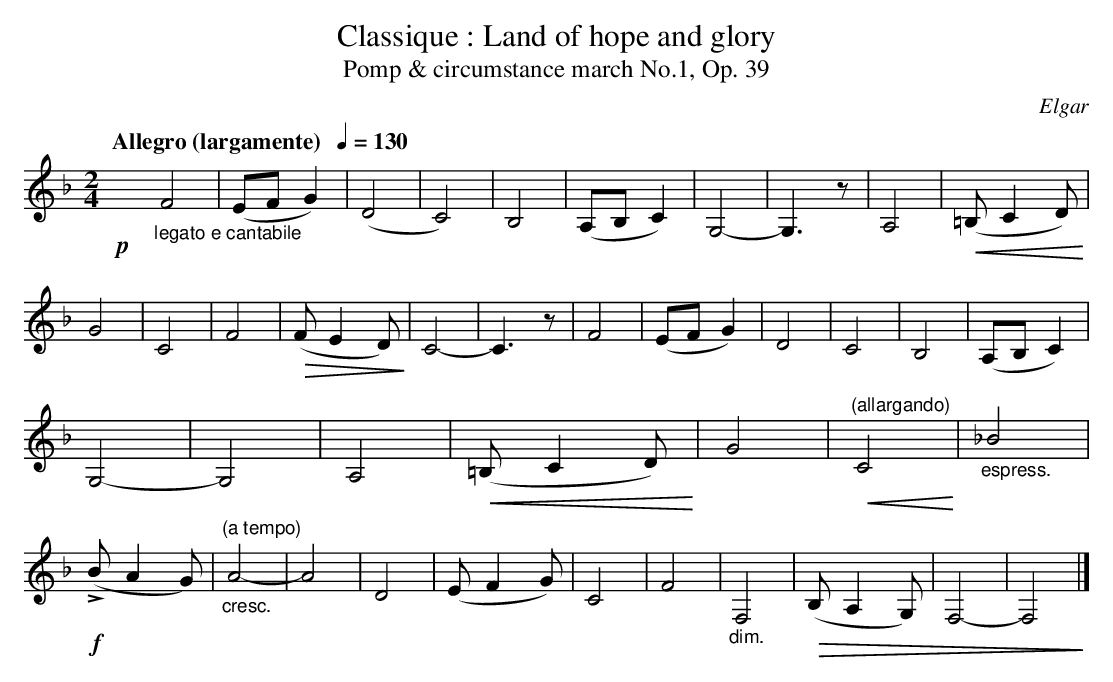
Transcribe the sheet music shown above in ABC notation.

X:1
T:Classique : Land of hope and glory
T:Pomp & circumstance march No.1, Op. 39
C:Elgar
M:2/4
L:1/8
Q:"Allegro (largamente)  "1/4=130
K:Fmaj clef=treble
!p!yyy"_legato e cantabile" F4 | (EF G2) | (D4 | C4) | B,4 | (A,B, C2) | G,4- | G,3 z |\
A,4 | !<(! (=B, C2 D) !<)! | G4 | C4 | F4 | !>(! (F E2 D) !>)! | C4- | C3 z | F4 |\
(EF G2) | D4 | C4 | B,4 | (A,B, C2) | G,4- | G,4 | A,4 | !<(! (=B, C2 D) !<)! |\
G4 | "^(allargando)" !<(! C4 !<)! | "_espress." _B4 | !f! (LB A2 G) |\
"^(a tempo)""_cresc." A4- | A4 | D4 | (E F2 G) | C4 | F4 |\
"_dim." F,4 | !>(! (B, A,2 G,) | F,4- | F,4 !>)! |]
